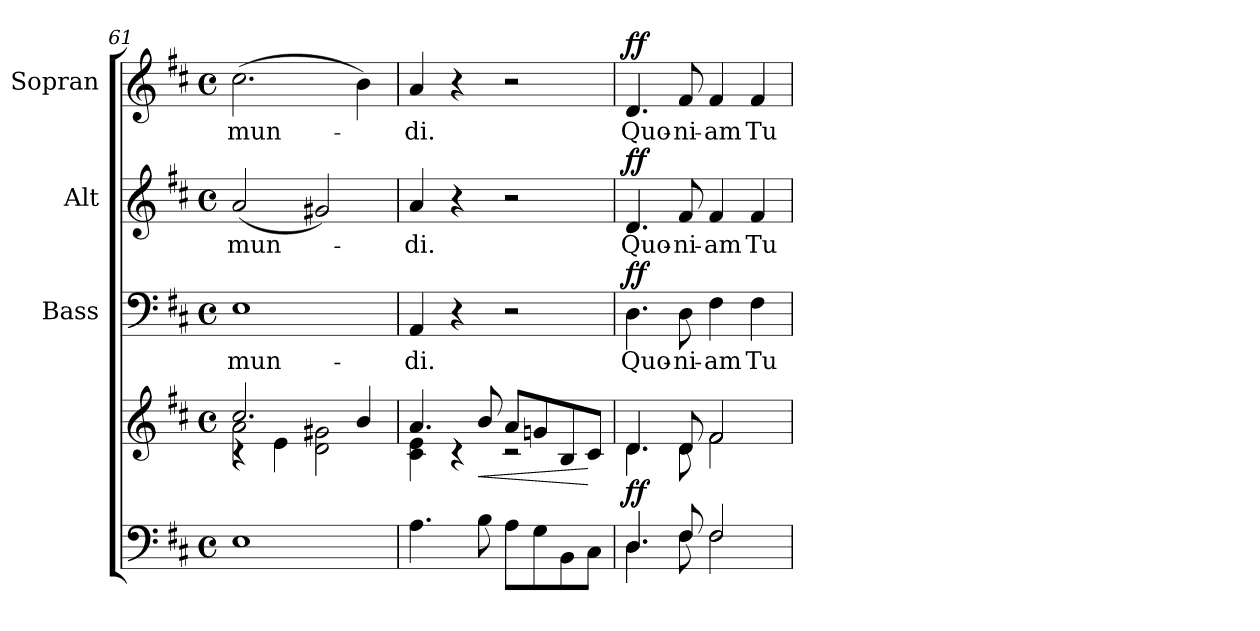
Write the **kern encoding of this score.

**kern	**kern	**dynam	**kern	**text	**dynam	**kern	**text	**dynam	**kern	**text	**dynam
*part4	*part4	*part4	*part3	*part3	*part3	*part2	*part2	*part2	*part1	*part1	*part1
*staff5	*staff4	*staff4/5	*staff3	*staff3	*staff3	*staff2	*staff2	*staff2	*staff1	*staff1	*staff1
*	*	*	*I"Bass	*	*	*I"Alt	*	*	*I"Sopran	*	*
*	*	*	*I'B.	*	*	*I'A.	*	*	*I'S.	*	*
*clefF4	*clefG2	*	*clefF4	*	*	*clefG2	*	*	*clefG2	*	*
*k[f#c#]	*k[f#c#]	*	*k[f#c#]	*	*	*k[f#c#]	*	*	*k[f#c#]	*	*
*D:	*D:	*	*D:	*	*	*D:	*	*	*D:	*	*
*M4/4	*M4/4	*	*M4/4	*	*	*M4/4	*	*	*M4/4	*	*
*met(c)	*met(c)	*	*met(c)	*	*	*met(c)	*	*	*met(c)	*	*
=61	=61	=61	=61	=61	=61	=61	=61	=61	=61	=61	=61
*	*^	*	*	*	*	*	*	*	*	*	*
*	*	*^	*	*	*	*	*	*	*	*	*	*
!	!	!	!	!	!	!LO:LY:b	!	!	!LO:LY:b	!	!	!LO:LY:b	!
1E	2.cc#/	2a\	4rc	.	1E	mun-	.	(<2a/	mun-	.	(>2.cc#\	mun-	.
.	.	.	4e\	.	.	.	.	.	.	.	.	.	.
.	.	2d\ 2g#X\	2ryy	.	.	.	.	2g#X/)	.	.	.	.	.
.	4b/	.	.	.	.	.	.	.	.	.	4b\)	.	.
*	*	*v	*v	*	*	*	*	*	*	*	*	*	*
=62	=62	=62	=62	=62	=62	=62	=62	=62	=62	=62	=62	=62
!	!	!	!	!	!LO:LY:b	!	!	!LO:LY:b	!	!	!LO:LY:b	!
4.A\	4.a/	4c#\ 4e\	.	4AA/	-di.	.	4a/	-di.	.	4a/	-di.	.
.	.	4rc	.	4r	.	.	4r	.	.	4r	.	.
!	!	!	!LO:HP:b	!	!	!	!	!	!	!	!	!
8B\	8b/	.	<	.	.	.	.	.	.	.	.	.
8A\L	8a/L	2rc	.	2r	.	.	2r	.	.	2r	.	.
8G\	8gn/	.	.	.	.	.	.	.	.	.	.	.
8BB\	8B/	.	.	.	.	.	.	.	.	.	.	.
8C#\J	8c#/J	.	[	.	.	.	.	.	.	.	.	.
=63	=63	=63	=63	=63	=63	=63	=63	=63	=63	=63	=63	=63
*^	*	*	*	*	*	*	*	*	*	*	*	*
!	!	!	!	!LO:DY:b	!	!LO:LY:b	!LO:DY:a	!	!LO:LY:b	!LO:DY:a	!	!LO:LY:b	!LO:DY:a
4.D/	4.D\	4.d/	4.d\	ff	4.D\	Quo-	ff	4.d/	Quo-	ff	4.d/	Quo-	ff
!	!	!	!	!	!	!LO:LY:b	!	!	!LO:LY:b	!	!	!LO:LY:b	!
8F#/	8F#\	8d/	8d\	.	8D\	-ni-	.	8f#/	-ni-	.	8f#/	-ni-	.
!	!	!	!	!	!	!LO:LY:b	!	!	!LO:LY:b	!	!	!LO:LY:b	!
2F#/	2F#\	2f#/	2f#\	.	4F#\	-am	.	4f#/	-am	.	4f#/	-am	.
!	!	!	!	!	!	!LO:LY:b	!	!	!LO:LY:b	!	!	!LO:LY:b	!
.	.	.	.	.	4F#\	Tu	.	4f#/	Tu	.	4f#/	Tu	.
*v	*v	*	*	*	*	*	*	*	*	*	*	*	*
*	*v	*v	*	*	*	*	*	*	*	*	*	*
=	=	=	=	=	=	=	=	=	=	=	=
*-	*-	*-	*-	*-	*-	*-	*-	*-	*-	*-	*-
